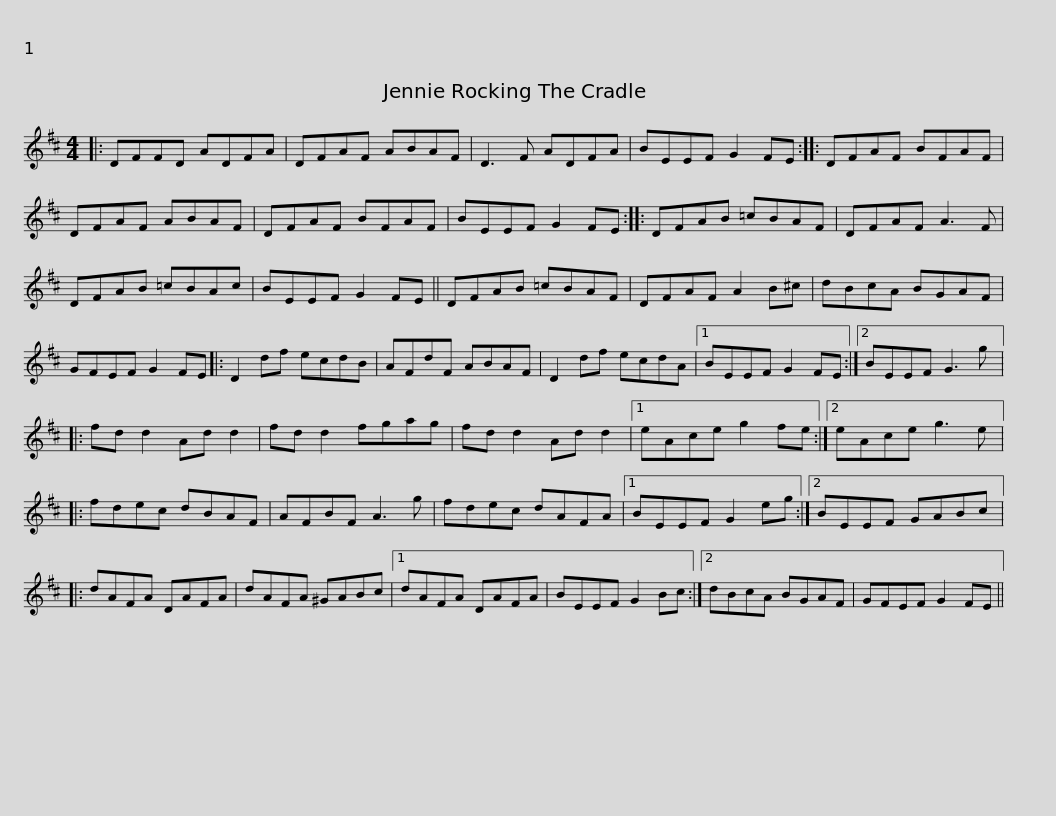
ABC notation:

X:1
L:1/8
M:4/4
I:linebreak $
K:D
V:1 treble
V:1
|: DFFD ADFA | DFAF ABAF | D3 F ADFA | BEEF G2 FE :: DFAF BFAF |$ %5
 DFAF ABAF | DFAF BFAF | BEEF G2 FE :: DFAB =cBAF | DFAF A3 F |$ %10
 DFAB =cBAc | BEEF G2 FE || DFAB =cBAF | DFAF A2 B^c | dBcA BGAF |$ %15
 GFEF G2 FE |: D2 df ecdB | AFdF ABAF | D2 df ecdA |1 BEEF G2 FE :|2 %20
 BEEF G3 g |:$ fd d2 Ad d2 | fd d2 fgag | fd d2 Ad d2 |1 eAce g2 fe :|2 %25
 eAce g3 e |: fdec dBAF |$ AFBF A3 g | fdec dAFA |1 BEEF G2 eg :|2 %30
 BEEF GABc |: dAFA DAFA |$ dAFA ^GABc |1 dAFA DAFA | BEEF G2 Bc :|2 %35
 dBcA BGAF | GFEF G2 FE || %37
